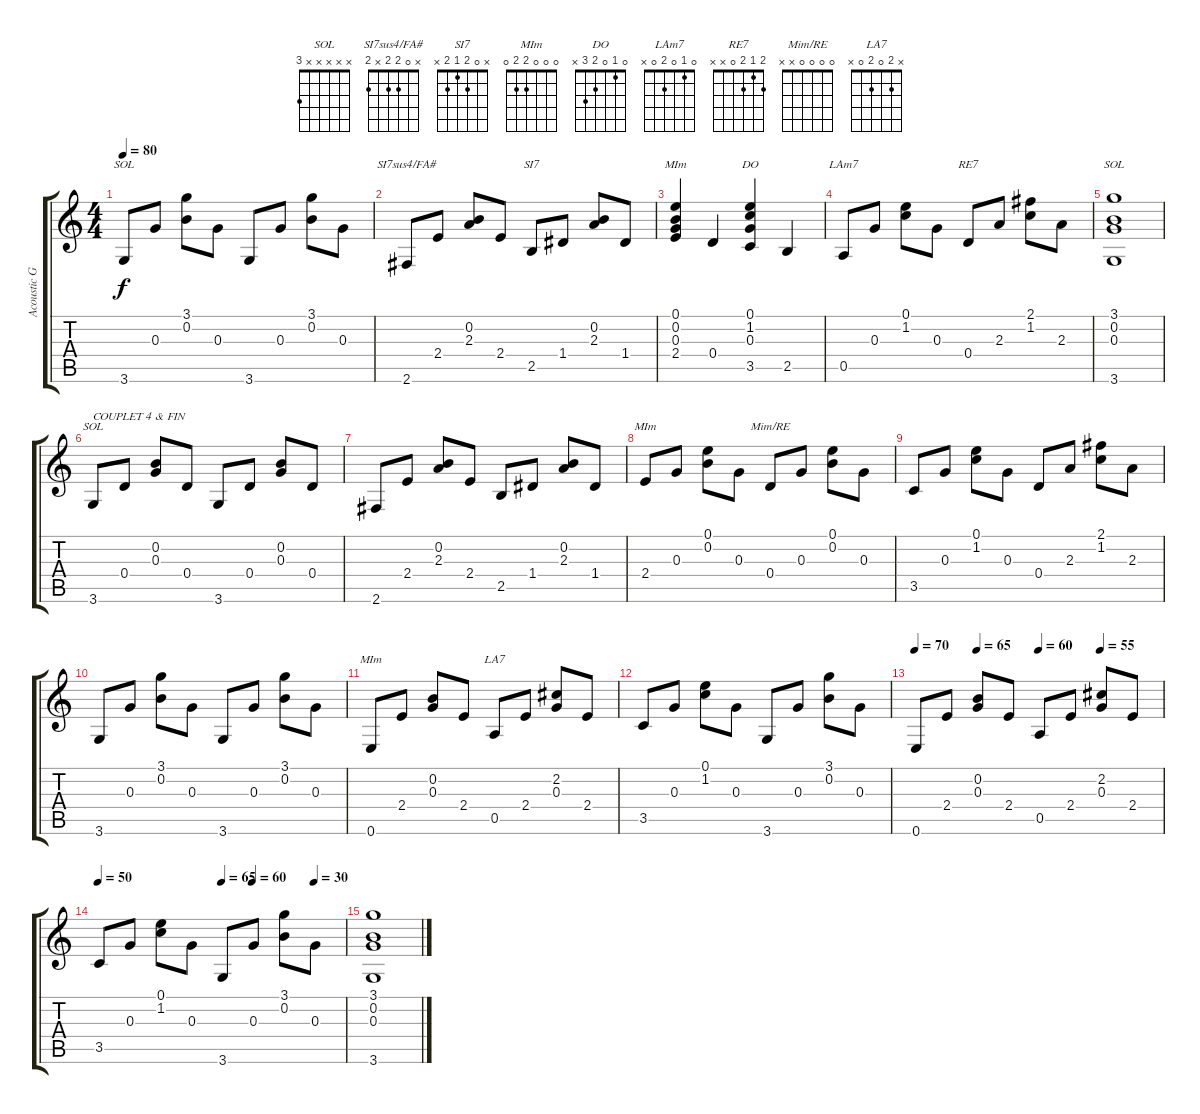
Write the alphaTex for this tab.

\track ("Acoustic Guitar" "Acoustic G") {instrument acousticguitarnylon}
\staff {score tabs}
\tuning (E4 B3 G3 D3 A2 E2) {hide}
\chord ("SOL" 3 0 0 0 x 3)
\chord ("SI7sus4/FA#" x 0 2 2 x 2)
\chord ("SI7" x 0 2 1 2 x)
\chord ("MIm" 0 0 0 2 2 x)
\chord ("DO" 0 1 0 2 3 x)
\chord ("LAm7" 0 1 0 2 0 x)
\chord ("RE7" 2 1 2 0 x x)
\chord ("SOL" 3 0 0 x x 3)
\chord ("SOL" x x x x x 3)
\chord ("Mim" 0 0 0 2 2 x)
\chord ("Mim/RE" 0 0 0 0 x x)
\chord ("MIm" 0 0 0 2 2 0)
\chord ("LA7" x 2 0 2 0 x)
\ts (4 4)
\tempo 80
\clef g2
\ks c
3.6.8{ch "SOL" dy f} 0.3.8 (3.1 0.2).8 0.3.8 3.6.8 0.3.8 (3.1 0.2).8 0.3.8 |
2.6.8{ch "SI7sus4/FA#"} 2.4.8 (0.2 2.3).8 2.4.8 2.5.8{ch "SI7"} 1.4.8 (0.2 2.3).8 1.4.8 |
(0.1 0.2 0.3 2.4).4{ch "MIm"} 0.4.4 (0.1 1.2 0.3 3.5).4{ch "DO"} 2.5.4 |
0.5.8{ch "LAm7"} 0.3.8 (0.1 1.2).8 0.3.8 0.4.8{ch "RE7"} 2.3.8 (2.1 1.2).8 2.3.8 |
(3.1 0.2 0.3 3.6).1{ch "SOL"} |
3.6.8{ch "SOL" txt "COUPLET 4 & FIN"} 0.4.8 (0.2 0.3).8 0.4.8 3.6.8 0.4.8 (0.2 0.3).8 0.4.8 |
2.6.8 2.4.8 (0.2 2.3).8 2.4.8 2.5.8 1.4.8 (0.2 2.3).8 1.4.8 |
2.4.8{ch "Mim"} 0.3.8 (0.1 0.2).8 0.3.8 0.4.8{ch "Mim/RE"} 0.3.8 (0.1 0.2).8 0.3.8 |
3.5.8 0.3.8 (0.1 1.2).8 0.3.8 0.4.8 2.3.8 (2.1 1.2).8 2.3.8 |
3.6.8 0.3.8 (3.1 0.2).8 0.3.8 3.6.8 0.3.8 (3.1 0.2).8 0.3.8 |
0.6.8{ch "MIm"} 2.4.8 (0.2 0.3).8 2.4.8 0.5.8{ch "LA7"} 2.4.8 (2.2 0.3).8 2.4.8 |
3.5.8 0.3.8 (0.1 1.2).8 0.3.8 3.6.8 0.3.8 (3.1 0.2).8 0.3.8 |
\tempo 70
\tempo (65 0.25)
\tempo (60 0.5)
\tempo (55 0.75)
0.6.8 2.4.8 (0.2 0.3).8 2.4.8 0.5.8 2.4.8 (2.2 0.3).8 2.4.8 |
\tempo 50
\tempo (45 0.5)
\tempo (65 0.5)
\tempo (60 0.625)
\tempo (30 0.875)
3.5.8 0.3.8 (0.1 1.2).8 0.3.8 3.6.8 0.3.8 (3.1 0.2).8 0.3.8 |
(3.1 0.2 0.3 3.6).1
